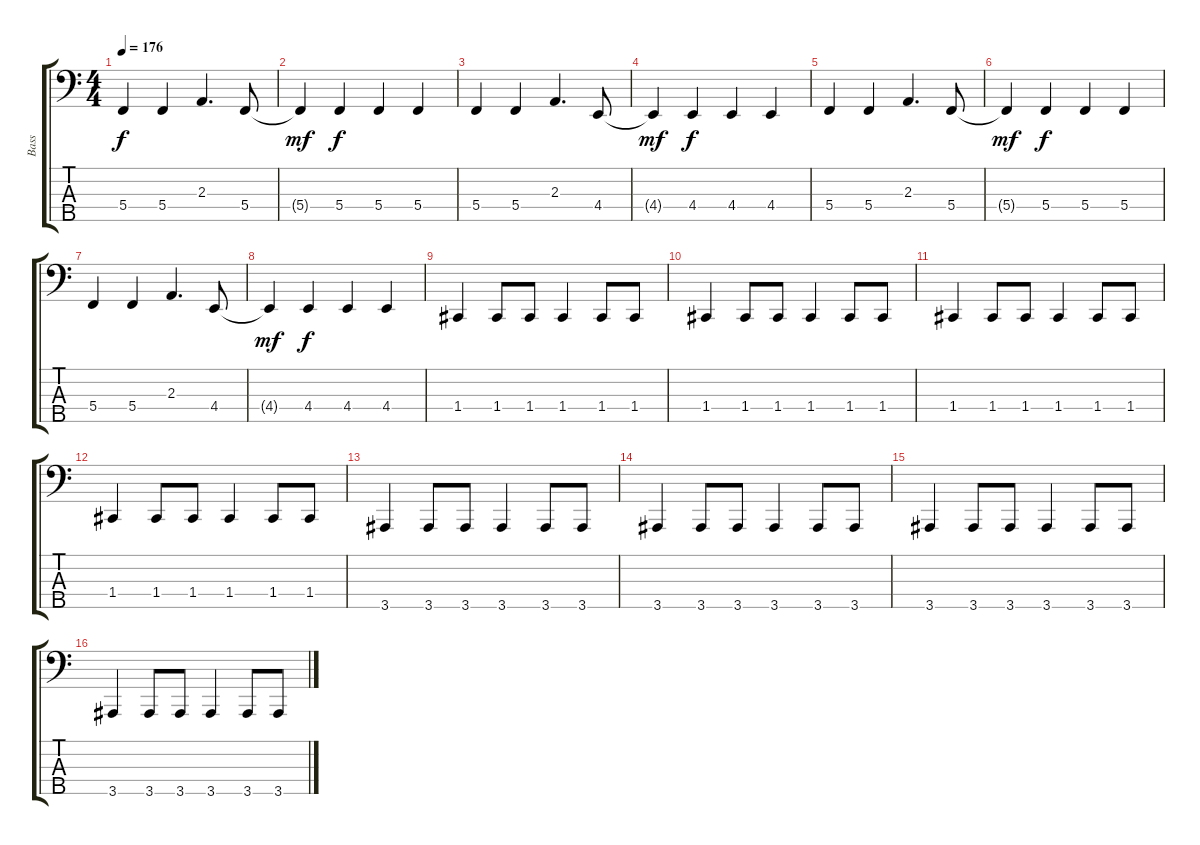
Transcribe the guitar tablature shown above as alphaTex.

\track ("Bass" "Bass") {instrument electricbassfinger}
\staff {score tabs}
\tuning (G2 C2 G1 C1 G0) {hide}
\ts (4 4)
\tempo 176
\clef f4
\ks c
5.4.4{dy f} 5.4.4 2.3.4{d} 5.4.8 |
5.4{t}.4{dy mf} 5.4.4{dy f} 5.4.4 5.4.4 |
5.4.4 5.4.4 2.3.4{d} 4.4.8 |
4.4{t}.4{dy mf} 4.4.4{dy f} 4.4.4 4.4.4 |
5.4.4 5.4.4 2.3.4{d} 5.4.8 |
5.4{t}.4{dy mf} 5.4.4{dy f} 5.4.4 5.4.4 |
5.4.4 5.4.4 2.3.4{d} 4.4.8 |
4.4{t}.4{dy mf} 4.4.4{dy f} 4.4.4 4.4.4 |
1.4.4 1.4.8 1.4.8 1.4.4 1.4.8 1.4.8 |
1.4.4 1.4.8 1.4.8 1.4.4 1.4.8 1.4.8 |
1.4.4 1.4.8 1.4.8 1.4.4 1.4.8 1.4.8 |
1.4.4 1.4.8 1.4.8 1.4.4 1.4.8 1.4.8 |
3.5.4 3.5.8 3.5.8 3.5.4 3.5.8 3.5.8 |
3.5.4 3.5.8 3.5.8 3.5.4 3.5.8 3.5.8 |
3.5.4 3.5.8 3.5.8 3.5.4 3.5.8 3.5.8 |
3.5.4 3.5.8 3.5.8 3.5.4 3.5.8 3.5.8
